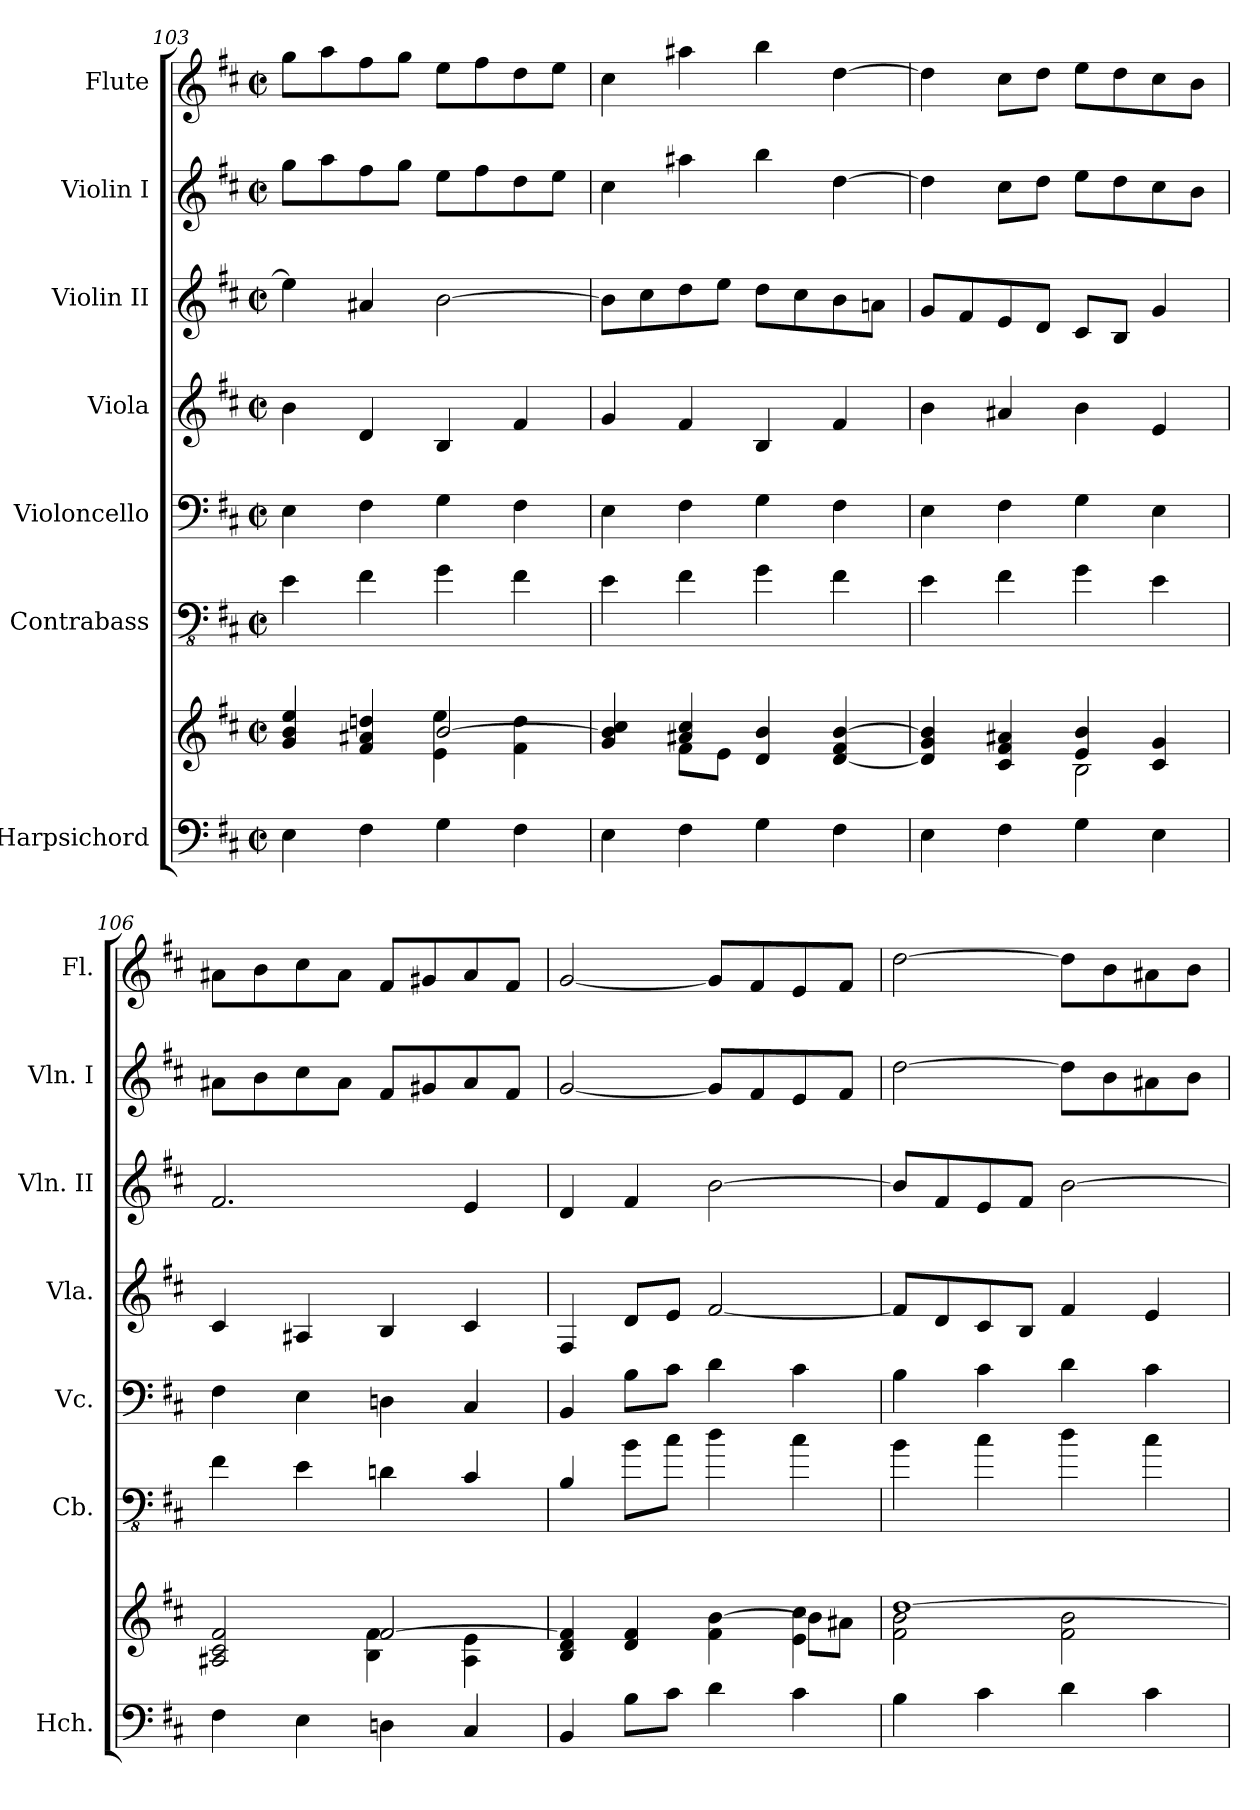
**kern	**kern	**kern	**kern	**kern	**kern	**kern	**kern
*part7	*part7	*part6	*part5	*part4	*part3	*part2	*part1
*staff8	*staff7	*staff6	*staff5	*staff4	*staff3	*staff2	*staff1
*I"Harpsichord	*	*I"Contrabass	*I"Violoncello	*I"Viola	*I"Violin II	*I"Violin I	*I"Flute
*I'Hch.	*	*I'Cb.	*I'Vc.	*I'Vla.	*I'Vln. II	*I'Vln. I	*I'Fl.
*clefF4	*clefG2	*clefFv4	*clefF4	*clefG2	*clefG2	*clefG2	*clefG2
*	*	*ITrd7c12	*	*	*	*	*
*k[f#c#]	*k[f#c#]	*k[f#c#]	*k[f#c#]	*k[f#c#]	*k[f#c#]	*k[f#c#]	*k[f#c#]
*M2/2	*M2/2	*M2/2	*M2/2	*M2/2	*M2/2	*M2/2	*M2/2
*met(c|)	*met(c|)	*met(c|)	*met(c|)	*met(c|)	*met(c|)	*met(c|)	*met(c|)
=103	=103	=103	=103	=103	=103	=103	=103
*	*^	*	*	*	*	*	*
4E\	4g/ 4b/ 4ee/	2ryy	4EE\	4E\	4b\	4ee\]	8gg\L	8gg\L
.	.	.	.	.	.	.	8aa\	8aa\
4F#\	4f#/ 4a#X/ 4ddn/	.	4FF#\	4F#\	4d/	4a#X/	8ff#\	8ff#\
.	.	.	.	.	.	.	8gg\J	8gg\J
4G\	[2b/	4e\ 4ee\	4GG\	4G\	4B/	[2b\	8ee\L	8ee\L
.	.	.	.	.	.	.	8ff#\	8ff#\
4F#\	.	4f#\ 4dd\	4FF#\	4F#\	4f#/	.	8dd\	8dd\
.	.	.	.	.	.	.	8ee\J	8ee\J
=104	=104	=104	=104	=104	=104	=104	=104	=104
4E\	4g/ 4b/] 4cc#/	4ryy	4EE\	4E\	4g/	8b\L]	4cc#\	4cc#\
.	.	.	.	.	.	8cc#\	.	.
4F#\	4a#X/ 4cc#/	8f#\L	4FF#\	4F#\	4f#/	8dd\	4aa#X\	4aa#X\
.	.	8e\J	.	.	.	8ee\J	.	.
4G\	4d/ 4b/	2ryy	4GG\	4G\	4B/	8dd\L	4bb\	4bb\
.	.	.	.	.	.	8cc#\	.	.
4F#\	[4d/ 4f#/ [4b/	.	4FF#\	4F#\	4f#/	8b\	[4dd\	[4dd\
.	.	.	.	.	.	8an\J	.	.
!!LO:PB:g=z
=105	=105	=105	=105	=105	=105	=105	=105	=105
4E\	4d/] 4g/ 4b/]	2ryy	4EE\	4E\	4b\	8g/L	4dd\]	4dd\]
.	.	.	.	.	.	8f#/	.	.
4F#\	4c#/ 4f#/ 4a#X/	.	4FF#\	4F#\	4a#X/	8e/	8cc#\L	8cc#\L
.	.	.	.	.	.	8d/J	8dd\J	8dd\J
4G\	4e/ 4b/	2B\	4GG\	4G\	4b\	8c#/L	8ee\L	8ee\L
.	.	.	.	.	.	8B/J	8dd\	8dd\
4E\	4c#/ 4g/	.	4EE\	4E\	4e/	4g/	8cc#\	8cc#\
.	.	.	.	.	.	.	8b\J	8b\J
=106	=106	=106	=106	=106	=106	=106	=106	=106
4F#\	2A#X/ 2c#/ 2f#/	2ryy	4FF#\	4F#\	4c#/	2.f#/	8a#X\L	8a#X\L
.	.	.	.	.	.	.	8b\	8b\
4E\	.	.	4EE\	4E\	4A#X/	.	8cc#\	8cc#\
.	.	.	.	.	.	.	8a#\J	8a#\J
4Dn\	[2f#/	4B\ 4f#\	4DDn\	4Dn\	4B/	.	8f#/L	8f#/L
.	.	.	.	.	.	.	8g#X/	8g#X/
4C#/	.	4A#\ 4e\	4CC#/	4C#/	4c#/	4e/	8a#/	8a#/
.	.	.	.	.	.	.	8f#/J	8f#/J
=107	=107	=107	=107	=107	=107	=107	=107	=107
4BB/	4B/ 4d/ 4f#/]	2.ryy	4BBB/	4BB/	4F#/	4d/	[2g/	[2g/
8B\L	4d/ 4f#/	.	8BB\L	8B\L	8d/L	4f#/	.	.
8c#\J	.	.	8C#\J	8c#\J	8e/J	.	.	.
4d\	4f#\ [4b\	.	4D\	4d\	[2f#/	[2b\	8g/L]	8g/L]
.	.	.	.	.	.	.	8f#/	8f#/
4c#\	4e\ 4cc#\	8b\L]	4C#\	4c#\	.	.	8e/	8e/
.	.	8a#X\J	.	.	.	.	8f#/J	8f#/J
=108	=108	=108	=108	=108	=108	=108	=108	=108
4B\	[1dd	2f#\ 2b\	4BB\	4B\	8f#/L]	8b/L]	[2dd\	[2dd\
.	.	.	.	.	8d/	8f#/	.	.
4c#\	.	.	4C#\	4c#\	8c#/	8e/	.	.
.	.	.	.	.	8B/J	8f#/J	.	.
4d\	.	2f#\ 2b\	4D\	4d\	4f#/	[2b\	8dd\L]	8dd\L]
.	.	.	.	.	.	.	8b\	8b\
4c#\	.	.	4C#\	4c#\	4e/	.	8a#X\	8a#X\
.	.	.	.	.	.	.	8b\J	8b\J
*	*v	*v	*	*	*	*	*	*
=	=	=	=	=	=	=	=
*-	*-	*-	*-	*-	*-	*-	*-
